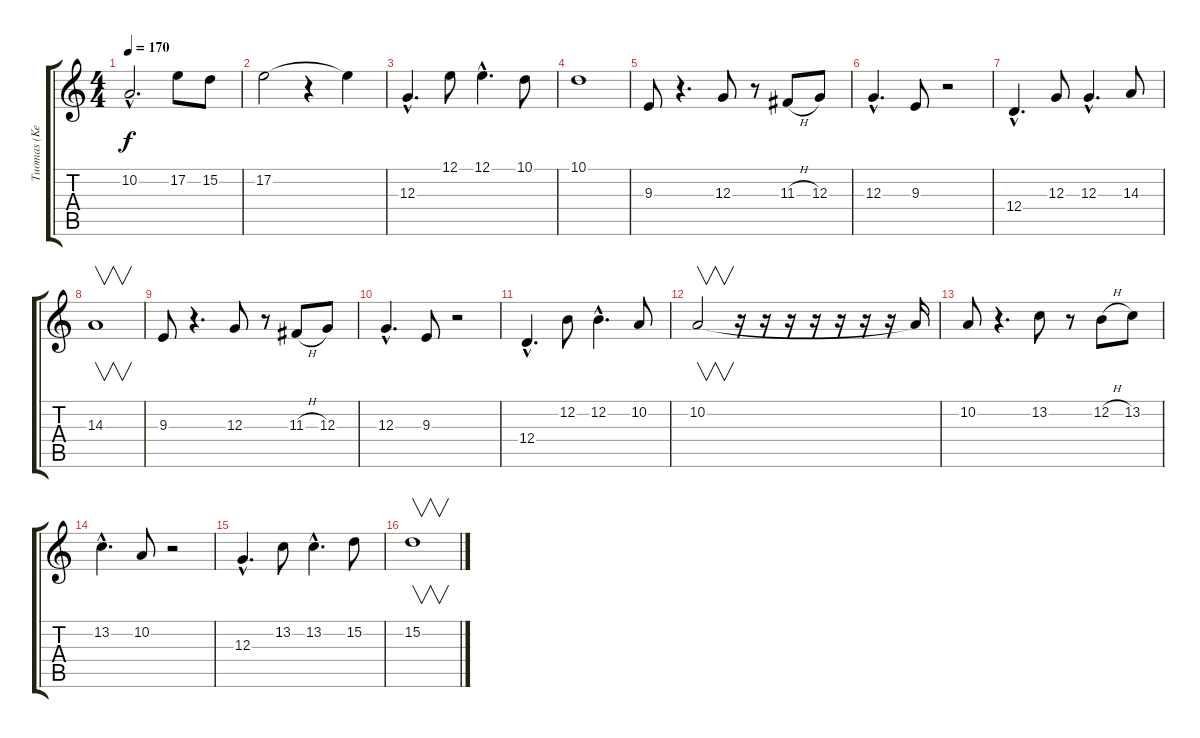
\track ("Tuomas (Keyboard 2) " "Tuomas (Ke") {instrument harpsichord}
\staff {score tabs}
\tuning (E4 B3 G3 D3 A2 E2) {hide}
\ts (4 4)
\tempo 170
\clef g2
\ks c
10.2{hac}.2{d dy f} 17.2.8 15.2.8 |
17.2.2 r.4 17.2{t}.4 |
12.3{hac}.4{d} 12.1.8 12.1{hac}.4{d} 10.1.8 |
10.1.1 |
9.3.8{instrument fx4atmosphere} r.4{d} 12.3.8 r.8 11.3{h}.8 12.3.8 |
12.3{hac}.4{d} 9.3.8 r.2 |
12.4{hac}.4{d} 12.3.8 12.3{hac}.4{d} 14.3.8 |
14.3.1{v} |
9.3.8 r.4{d} 12.3.8 r.8 11.3{h}.8 12.3.8 |
12.3{hac}.4{d} 9.3.8 r.2 |
12.4{hac}.4{d} 12.2.8 12.2{hac}.4{d} 10.2.8 |
10.2.2{v} r.16 r.16 r.16 r.16 r.16 r.16 r.16 10.2{t}.16 |
10.2.8 r.4{d} 13.2.8 r.8 12.2{h}.8 13.2.8 |
13.2{hac}.4{d} 10.2.8 r.2 |
12.3{hac}.4{d} 13.2.8 13.2{hac}.4{d} 15.2.8 |
15.2.1{v}
